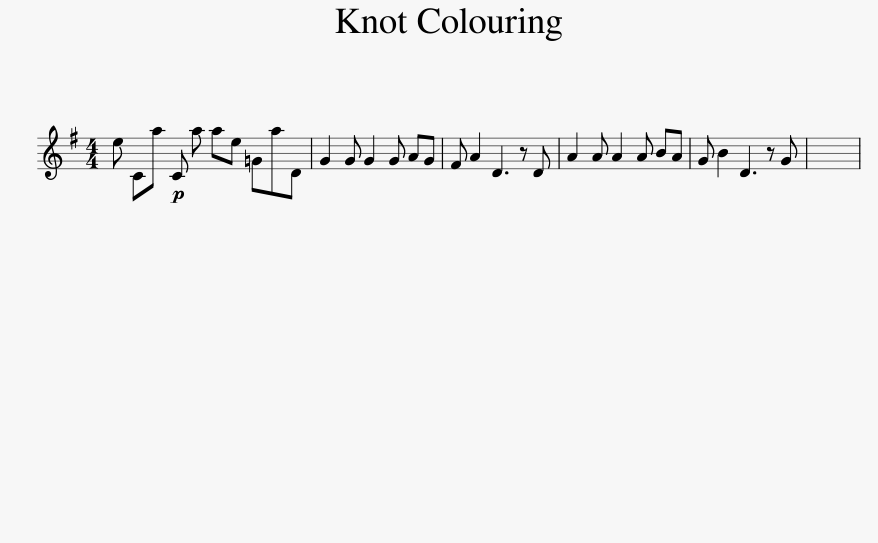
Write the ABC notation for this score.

X:1
L:1/8
M:4/4
I:linebreak $
K:Emin
V:1 treble
V:1
 e Ca!p! C a ae =GaD | G2 G G2 G AG | F A2 D3 z D | A2 A A2 A BA | G B2 D3 z G | %5
 x8 | %6
